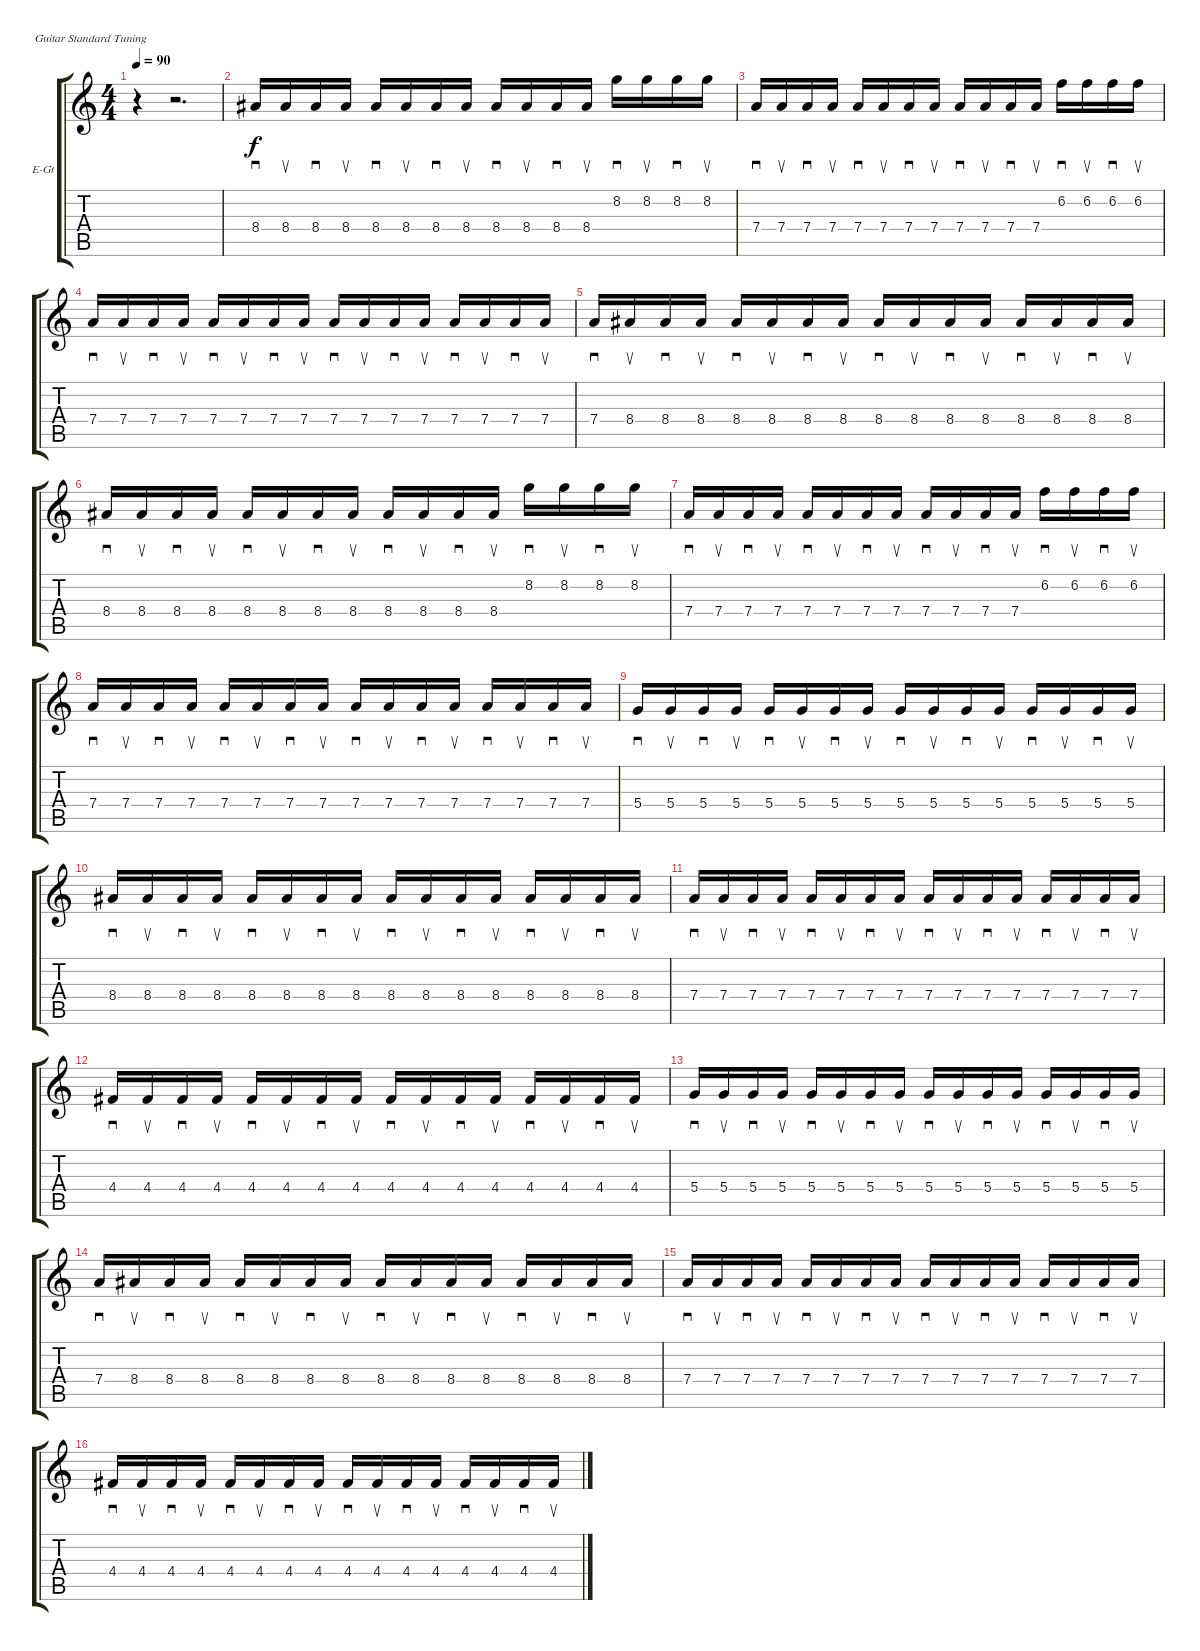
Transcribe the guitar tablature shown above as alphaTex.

\defaultSystemsLayout 4
\bracketExtendMode groupsimilarinstruments
\firstSystemTrackNameOrientation horizontal
\otherSystemsTrackNameOrientation horizontal
\track ("Electric Guitar" "E-Gt") {instrument electricguitarclean}
\staff {score tabs}
\tuning (E4 B3 G3 D3 A2 E2)
\ts (4 4)
\tempo 90
\clef g2
\scale
0.485477
\ks c
r.4{dy f instrument electricguitarclean} r.2{d} |
\scale
0.257261 8.4.16{sd} 8.4.16{su} 8.4.16{sd} 8.4.16{su} 8.4.16{sd} 8.4.16{su} 8.4.16{sd} 8.4.16{su} 8.4.16{sd} 8.4.16{su} 8.4.16{sd} 8.4.16{su} 8.2.16{sd} 8.2.16{su} 8.2.16{sd} 8.2.16{su} |
\scale
0.257261 7.4.16{sd} 7.4.16{su} 7.4.16{sd} 7.4.16{su} 7.4.16{sd} 7.4.16{su} 7.4.16{sd} 7.4.16{su} 7.4.16{sd} 7.4.16{su} 7.4.16{sd} 7.4.16{su} 6.2.16{sd} 6.2.16{su} 6.2.16{sd} 6.2.16{su} |
\scale
0.333333 7.4.16{sd} 7.4.16{su} 7.4.16{sd} 7.4.16{su} 7.4.16{sd} 7.4.16{su} 7.4.16{sd} 7.4.16{su} 7.4.16{sd} 7.4.16{su} 7.4.16{sd} 7.4.16{su} 7.4.16{sd} 7.4.16{su} 7.4.16{sd} 7.4.16{su} |
\scale
0.333333 7.4.16{sd} 8.4.16{su} 8.4.16{sd} 8.4.16{su} 8.4.16{sd} 8.4.16{su} 8.4.16{sd} 8.4.16{su} 8.4.16{sd} 8.4.16{su} 8.4.16{sd} 8.4.16{su} 8.4.16{sd} 8.4.16{su} 8.4.16{sd} 8.4.16{su} |
\scale
0.333333 8.4.16{sd} 8.4.16{su} 8.4.16{sd} 8.4.16{su} 8.4.16{sd} 8.4.16{su} 8.4.16{sd} 8.4.16{su} 8.4.16{sd} 8.4.16{su} 8.4.16{sd} 8.4.16{su} 8.2.16{sd} 8.2.16{su} 8.2.16{sd} 8.2.16{su} |
\scale
0.333333 7.4.16{sd} 7.4.16{su} 7.4.16{sd} 7.4.16{su} 7.4.16{sd} 7.4.16{su} 7.4.16{sd} 7.4.16{su} 7.4.16{sd} 7.4.16{su} 7.4.16{sd} 7.4.16{su} 6.2.16{sd} 6.2.16{su} 6.2.16{sd} 6.2.16{su} |
\scale
0.333333 7.4.16{sd} 7.4.16{su} 7.4.16{sd} 7.4.16{su} 7.4.16{sd} 7.4.16{su} 7.4.16{sd} 7.4.16{su} 7.4.16{sd} 7.4.16{su} 7.4.16{sd} 7.4.16{su} 7.4.16{sd} 7.4.16{su} 7.4.16{sd} 7.4.16{su} |
\scale
0.333333 5.4.16{sd} 5.4.16{su} 5.4.16{sd} 5.4.16{su} 5.4.16{sd} 5.4.16{su} 5.4.16{sd} 5.4.16{su} 5.4.16{sd} 5.4.16{su} 5.4.16{sd} 5.4.16{su} 5.4.16{sd} 5.4.16{su} 5.4.16{sd} 5.4.16{su} |
\scale
0.333333 8.4.16{sd} 8.4.16{su} 8.4.16{sd} 8.4.16{su} 8.4.16{sd} 8.4.16{su} 8.4.16{sd} 8.4.16{su} 8.4.16{sd} 8.4.16{su} 8.4.16{sd} 8.4.16{su} 8.4.16{sd} 8.4.16{su} 8.4.16{sd} 8.4.16{su} |
\scale
0.333333 7.4.16{sd} 7.4.16{su} 7.4.16{sd} 7.4.16{su} 7.4.16{sd} 7.4.16{su} 7.4.16{sd} 7.4.16{su} 7.4.16{sd} 7.4.16{su} 7.4.16{sd} 7.4.16{su} 7.4.16{sd} 7.4.16{su} 7.4.16{sd} 7.4.16{su} |
\scale
0.333333 4.4.16{sd} 4.4.16{su} 4.4.16{sd} 4.4.16{su} 4.4.16{sd} 4.4.16{su} 4.4.16{sd} 4.4.16{su} 4.4.16{sd} 4.4.16{su} 4.4.16{sd} 4.4.16{su} 4.4.16{sd} 4.4.16{su} 4.4.16{sd} 4.4.16{su} |
\scale
0.333333 5.4.16{sd} 5.4.16{su} 5.4.16{sd} 5.4.16{su} 5.4.16{sd} 5.4.16{su} 5.4.16{sd} 5.4.16{su} 5.4.16{sd} 5.4.16{su} 5.4.16{sd} 5.4.16{su} 5.4.16{sd} 5.4.16{su} 5.4.16{sd} 5.4.16{su} |
\scale
0.333333 7.4.16{sd} 8.4.16{su} 8.4.16{sd} 8.4.16{su} 8.4.16{sd} 8.4.16{su} 8.4.16{sd} 8.4.16{su} 8.4.16{sd} 8.4.16{su} 8.4.16{sd} 8.4.16{su} 8.4.16{sd} 8.4.16{su} 8.4.16{sd} 8.4.16{su} |
\scale
0.333333 7.4.16{sd} 7.4.16{su} 7.4.16{sd} 7.4.16{su} 7.4.16{sd} 7.4.16{su} 7.4.16{sd} 7.4.16{su} 7.4.16{sd} 7.4.16{su} 7.4.16{sd} 7.4.16{su} 7.4.16{sd} 7.4.16{su} 7.4.16{sd} 7.4.16{su} |
\scale
0.333333 4.4.16{sd} 4.4.16{su} 4.4.16{sd} 4.4.16{su} 4.4.16{sd} 4.4.16{su} 4.4.16{sd} 4.4.16{su} 4.4.16{sd} 4.4.16{su} 4.4.16{sd} 4.4.16{su} 4.4.16{sd} 4.4.16{su} 4.4.16{sd} 4.4.16{su}
